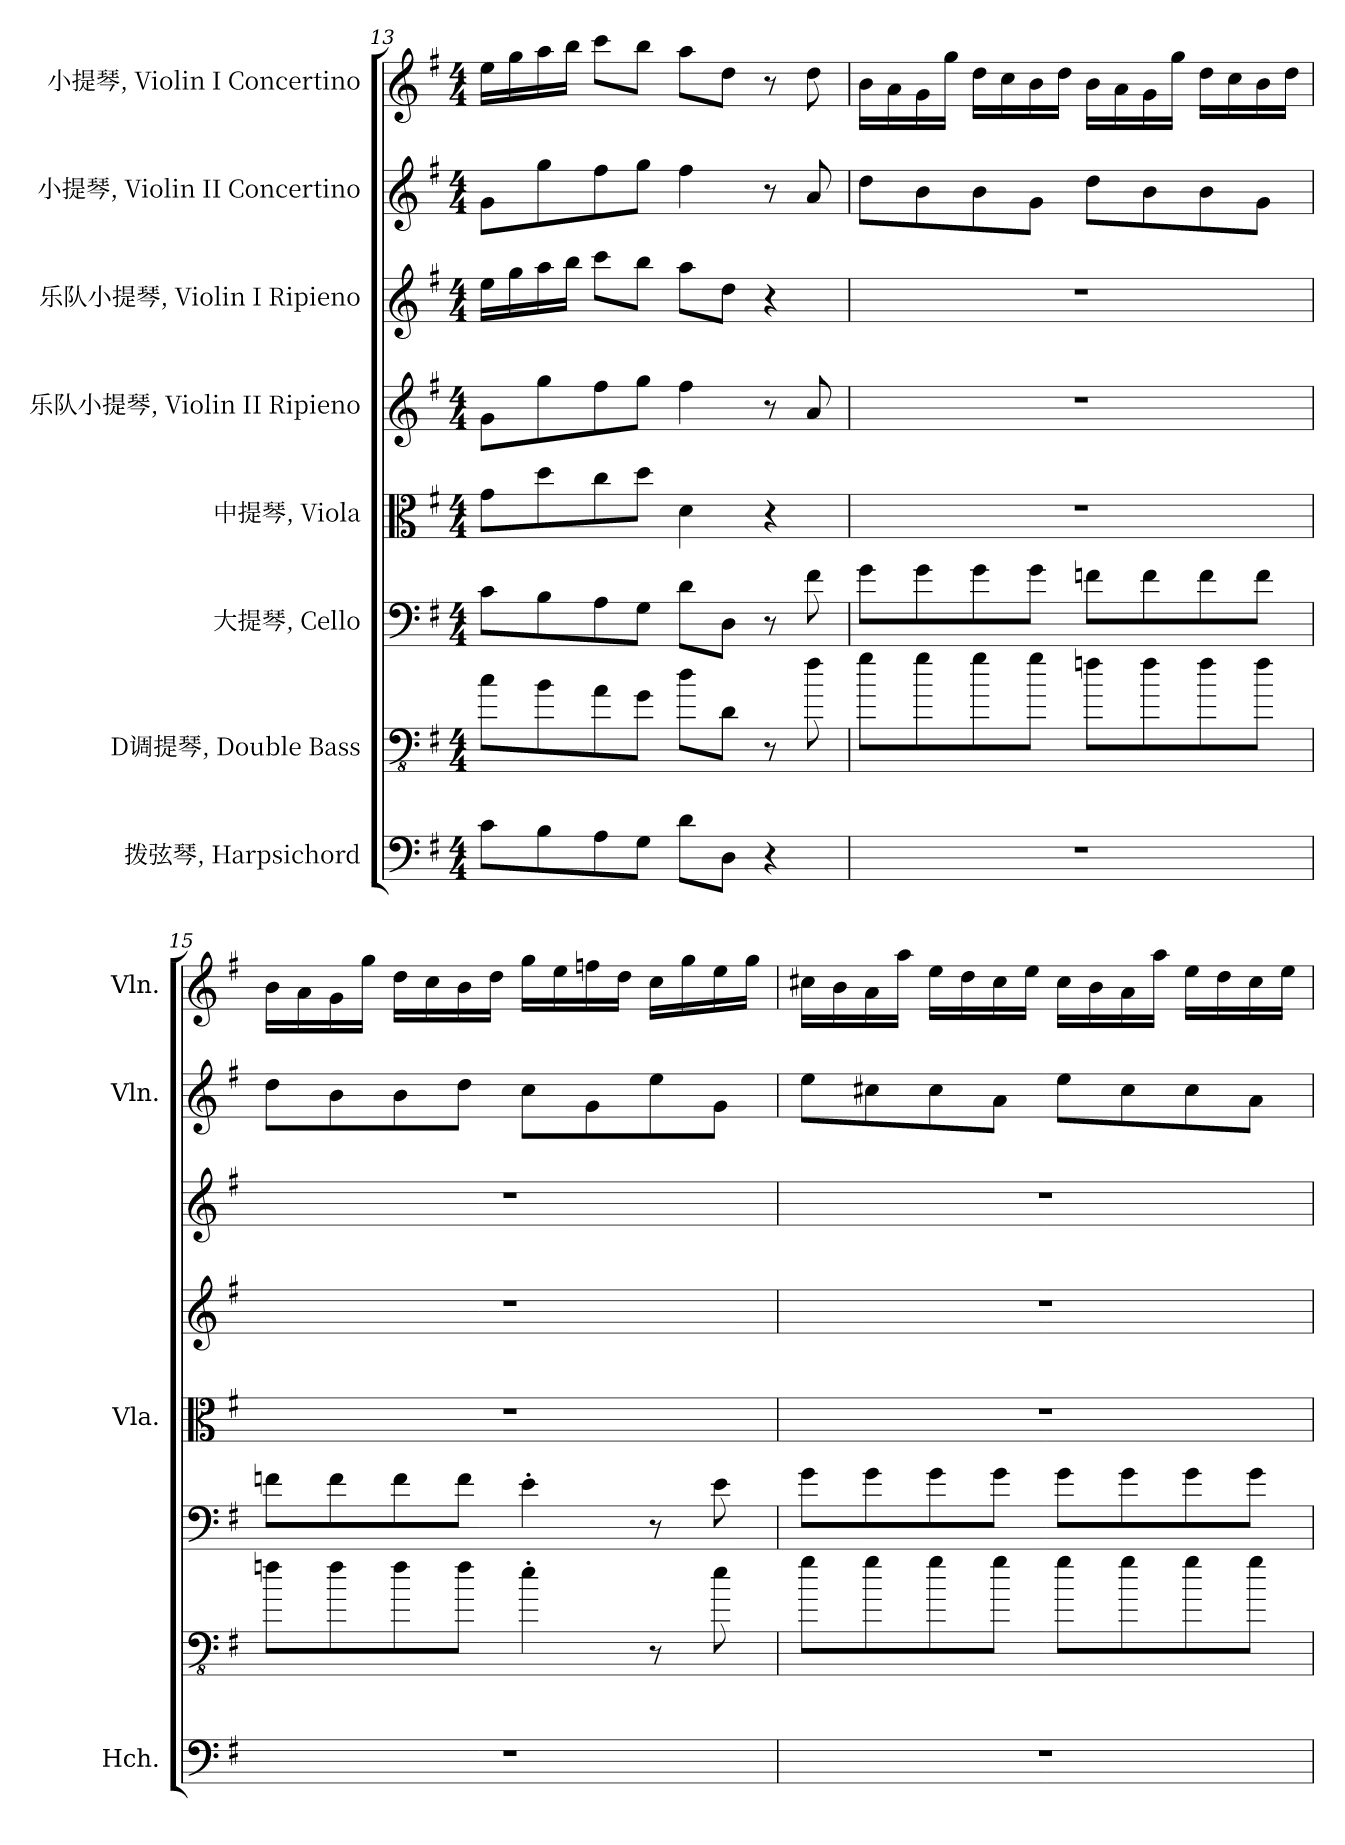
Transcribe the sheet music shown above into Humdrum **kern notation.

**kern	**kern	**kern	**kern	**kern	**kern	**kern	**kern
*part8	*part7	*part6	*part5	*part4	*part3	*part2	*part1
*staff8	*staff7	*staff6	*staff5	*staff4	*staff3	*staff2	*staff1
*I"拨弦琴, Harpsichord	*I"D调提琴, Double Bass	*I"大提琴, Cello	*I"中提琴, Viola	*I"乐队小提琴, Violin II Ripieno	*I"乐队小提琴, Violin  I Ripieno	*I"小提琴, Violin II Concertino	*I"小提琴, Violin  I Concertino
*I'Hch.	*	*	*I'Vla.	*	*	*I'Vln.	*I'Vln.
*clefF4	*clefFv4	*clefF4	*clefC3	*clefG2	*clefG2	*clefG2	*clefG2
*	*ITrd7c12	*	*	*	*	*	*
*k[f#]	*k[f#]	*k[f#]	*k[f#]	*k[f#]	*k[f#]	*k[f#]	*k[f#]
*M4/4	*M4/4	*M4/4	*M4/4	*M4/4	*M4/4	*M4/4	*M4/4
=13	=13	=13	=13	=13	=13	=13	=13
8c\L	8C\L	8c\L	8g\L	8g\L	16ee\LL	8g\L	16ee\LL
.	.	.	.	.	16gg\	.	16gg\
8B\	8BB\	8B\	8dd\	8gg\	16aa\	8gg\	16aa\
.	.	.	.	.	16bb\JJ	.	16bb\JJ
8A\	8AA\	8A\	8cc\	8ff#\	8ccc\L	8ff#\	8ccc\L
8G\J	8GG\J	8G\J	8dd\J	8gg\J	8bb\J	8gg\J	8bb\J
8d\L	8D\L	8d\L	4d\	4ff#\	8aa\L	4ff#\	8aa\L
8D\J	8DD\J	8D\J	.	.	8dd\J	.	8dd\J
4r	8r	8r	4r	8r	4r	8r	8r
.	8F#\	8f#\	.	8a/	.	8a/	8dd\
=14	=14	=14	=14	=14	=14	=14	=14
1r	8G\L	8g\L	1r	1r	1r	8dd\L	16b\LL
.	.	.	.	.	.	.	16a\
.	8G\	8g\	.	.	.	8b\	16g\
.	.	.	.	.	.	.	16gg\JJ
.	8G\	8g\	.	.	.	8b\	16dd\LL
.	.	.	.	.	.	.	16cc\
.	8G\J	8g\J	.	.	.	8g\J	16b\
.	.	.	.	.	.	.	16dd\JJ
.	8Fn\L	8fn\L	.	.	.	8dd\L	16b\LL
.	.	.	.	.	.	.	16a\
.	8F\	8f\	.	.	.	8b\	16g\
.	.	.	.	.	.	.	16gg\JJ
.	8F\	8f\	.	.	.	8b\	16dd\LL
.	.	.	.	.	.	.	16cc\
.	8F\J	8f\J	.	.	.	8g\J	16b\
.	.	.	.	.	.	.	16dd\JJ
!!LO:PB:g=z
=15	=15	=15	=15	=15	=15	=15	=15
1r	8Fn\L	8fn\L	1r	1r	1r	8dd\L	16b\LL
.	.	.	.	.	.	.	16a\
.	8F\	8f\	.	.	.	8b\	16g\
.	.	.	.	.	.	.	16gg\JJ
.	8F\	8f\	.	.	.	8b\	16dd\LL
.	.	.	.	.	.	.	16cc\
.	8F\J	8f\J	.	.	.	8dd\J	16b\
.	.	.	.	.	.	.	16dd\JJ
.	4E'\	4e'\	.	.	.	8cc\L	16gg\LL
.	.	.	.	.	.	.	16ee\
.	.	.	.	.	.	8g\	16ffn\
.	.	.	.	.	.	.	16dd\JJ
.	8r	8r	.	.	.	8ee\	16cc\LL
.	.	.	.	.	.	.	16gg\
.	8E\	8e\	.	.	.	8g\J	16ee\
.	.	.	.	.	.	.	16gg\JJ
=16	=16	=16	=16	=16	=16	=16	=16
1r	8G\L	8g\L	1r	1r	1r	8ee\L	16cc#X\LL
.	.	.	.	.	.	.	16b\
.	8G\	8g\	.	.	.	8cc#X\	16a\
.	.	.	.	.	.	.	16aa\JJ
.	8G\	8g\	.	.	.	8cc#\	16ee\LL
.	.	.	.	.	.	.	16dd\
.	8G\J	8g\J	.	.	.	8a\J	16cc#\
.	.	.	.	.	.	.	16ee\JJ
.	8G\L	8g\L	.	.	.	8ee\L	16cc#\LL
.	.	.	.	.	.	.	16b\
.	8G\	8g\	.	.	.	8cc#\	16a\
.	.	.	.	.	.	.	16aa\JJ
.	8G\	8g\	.	.	.	8cc#\	16ee\LL
.	.	.	.	.	.	.	16dd\
.	8G\J	8g\J	.	.	.	8a\J	16cc#\
.	.	.	.	.	.	.	16ee\JJ
=	=	=	=	=	=	=	=
*-	*-	*-	*-	*-	*-	*-	*-
